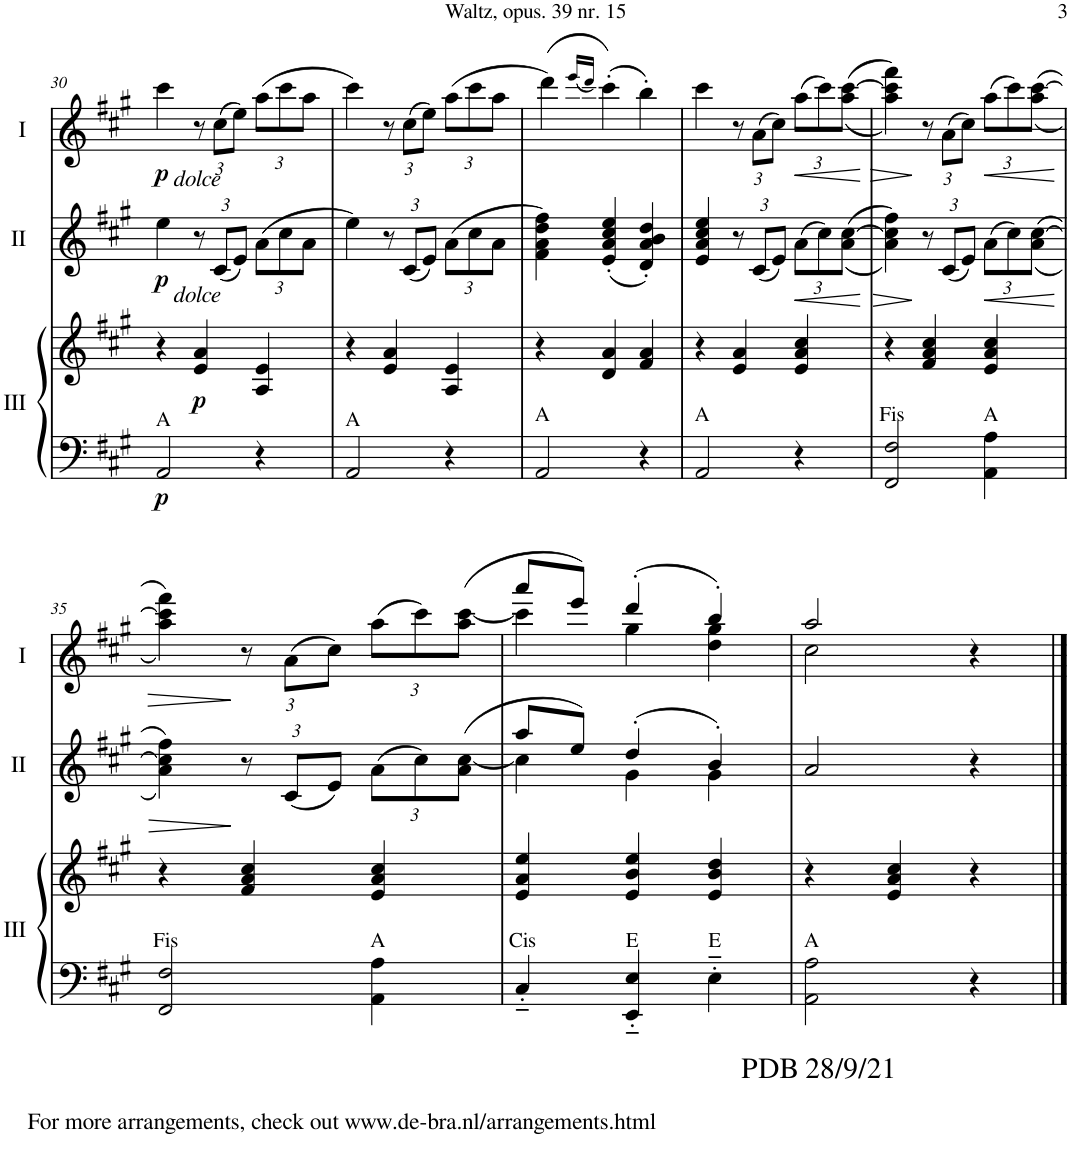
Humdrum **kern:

**kern	**text	**kern	**dynam	**kern	**dynam	**kern	**dynam
*part3	*part3	*part3	*part3	*part2	*part2	*part1	*part1
*staff4	*staff4	*staff3	*staff3/4	*staff2	*staff2	*staff1	*staff1
*I"Acc. 3	*	*	*	*I"Acc. 2	*	*I"Acc. 1	*
!!LO:PB:g=z
*clefF4	*	*clefG2	*	*clefG2	*	*clefG2	*
*Trd7c12	*	*Trd7c12	*	*	*	*	*
*k[f#c#g#]	*	*k[f#c#g#]	*	*k[f#c#g#]	*	*k[f#c#g#]	*
*M3/4	*	*M3/4	*	*M3/4	*	*M3/4	*
=30	=30	=30	=30	=30	=30	=30	=30
!	!	!	!	!	!	!LO:TX:b:i:t=dolce	!
!	!	!	!	!LO:TX:b:i:t=dolce	!	!	!
!	!LO:LY:a	!	!LO:DY:b=2	!	!LO:DY:b	!	!LO:DY:b
2AA/	A	4r	p	4ee\	p	4ccc#\	p
*	*	*	*	*Xbrackettup	*	*Xbrackettup	*
!	!	!	!LO:DY:b	!	!	!	!
.	.	4e/ 4a/	p	12r	.	12r	.
.	.	.	.	(12c#/L	.	(12cc#\L	.
.	.	.	.	12e/J)	.	12ee\J)	.
4r	.	4A/ 4e/	.	(12a\L	.	(12aa\L	.
.	.	.	.	12cc#\	.	12ccc#\	.
.	.	.	.	12a\J	.	12aa\J	.
=31	=31	=31	=31	=31	=31	=31	=31
!	!LO:LY:a	!	!	!	!	!	!
2AA/	A	4r	.	4ee\)	.	4ccc#\)	.
.	.	4e/ 4a/	.	12r	.	12r	.
.	.	.	.	(12c#/L	.	(12cc#\L	.
.	.	.	.	12e/J)	.	12ee\J)	.
4r	.	4A/ 4e/	.	(12a\L	.	(12aa\L	.
.	.	.	.	12cc#\	.	12ccc#\	.
.	.	.	.	12a\J	.	12aa\J	.
=32	=32	=32	=32	=32	=32	=32	=32
!	!LO:LY:a	!	!	!	!	!	!
2AA/	A	4r	.	4f#\ 4a\ 4dd\ 4ff#\)	.	(4ddd\)	.
.	.	.	.	.	.	(16qeee/LL	.
.	.	.	.	.	.	16qddd/JJ)	.
.	.	4d/ 4a/	.	(4e/' 4a/' 4cc#/' 4ee/'	.	(4ccc#'\)	.
4r	.	4f#/ 4a/	.	4d/' 4a/' 4b/' 4dd/')	.	4bb'\)	.
=33	=33	=33	=33	=33	=33	=33	=33
!	!LO:LY:a	!	!	!	!	!	!
2AA/	A	4r	.	4e/ 4a/ 4cc#/ 4ee/	.	4ccc#\	.
.	.	4e/ 4a/	.	12r	.	12r	.
.	.	.	.	(12c#/L	.	(12a\L	.
.	.	.	.	12e/J)	.	12cc#\J)	.
!	!	!	!	!	!LO:HP:b	!	!LO:HP:b
4r	.	4e/ 4a/ 4cc#/	.	(12a\L	<	(12aa\L	<
.	.	.	.	12cc#\)	.	12ccc#\)	.
.	.	.	.	(<(>12a\ [12cc#\J	.	(<(>12aa\ [12ccc#\J	.
.	.	.	.	.	[	.	[
=34	=34	=34	=34	=34	=34	=34	=34
!	!LO:LY:a	!	!	!	!LO:HP:b	!	!LO:HP:b
2FF#/ 2F#/	Fis	4r	.	4a\ 4cc#\] 4ff#\))	>	4aa\ 4ccc#\] 4fff#\))	>
.	.	4f#/ 4a/ 4cc#/	.	12r	]	12r	]
.	.	.	.	(12c#/L	.	(12a\L	.
.	.	.	.	12e/J)	.	12cc#\J)	.
!	!LO:LY:a	!	!	!	!LO:HP:b	!	!LO:HP:b
4AA\ 4A\	A	4e/ 4a/ 4cc#/	.	(12a\L	<	(12aa\L	<
.	.	.	.	12cc#\)	.	12ccc#\)	.
.	.	.	.	(<(>12a\ [12cc#\J	.	(<(>12aa\ [12ccc#\J	.
.	.	.	.	.	[	.	[
!!LO:LB:g=z
=35	=35	=35	=35	=35	=35	=35	=35
!	!LO:LY:a	!	!	!	!LO:HP:b	!	!LO:HP:b
2FF#/ 2F#/	Fis	4r	.	4a\ 4cc#\] 4ff#\))	>	4aa\ 4ccc#\] 4fff#\))	>
.	.	4f#/ 4a/ 4cc#/	.	12r	]	12r	]
.	.	.	.	(12c#/L	.	(12a\L	.
.	.	.	.	12e/J)	.	12cc#\J)	.
!	!LO:LY:a	!	!	!	!	!	!
4AA\ 4A\	A	4e/ 4a/ 4cc#/	.	(12a\L	.	(12aa\L	.
.	.	.	.	12cc#\)	.	12ccc#\)	.
.	.	.	.	(12a\ [12cc#\J	.	(12aa\ [12ccc#\J	.
=36	=36	=36	=36	=36	=36	=36	=36
!	!LO:LY:a	!	!	!	!	!	!
*	*	*	*	*^	*	*^	*
4C#'~/	Cis	4e/ 4a/ 4ee/	.	8aa/L	4cc#\]	.	8aaa/L	4ccc#\]	.
.	.	.	.	8ee/J)	.	.	8eee/J)	.	.
!	!LO:LY:a	!	!	!	!	!	!	!	!
4EE/'~ 4E/'~	E	4e/ 4b/ 4ee/	.	(4dd'/	4g#\	.	(4ddd'/	4gg#\	.
!	!LO:LY:a	!	!	!	!	!	!	!	!
4E'~\	E	4e/ 4b/ 4dd/	.	4b'/)	4g#\	.	4bb'/)	4dd\ 4gg#\	.
=37	=37	=37	=37	=37	=37	=37	=37	=37	=37
!	!	!	!	!	!	!	!LO:TX:b:t=PDB 28/9/21	!	!
!	!	!	!	!	!	!	!LO:TX:b:t=For more arrangements, check out www.de-bra.nl/arrangements.html	!	!
!	!LO:LY:a	!	!	!	!	!	!	!	!
*	*	*	*	*v	*v	*	*	*	*
2AA\ 2A\	A	4r	.	2a/	.	2aa/	2cc#\	.
.	.	4e/ 4a/ 4cc#/	.	.	.	.	.	.
4r	.	4r	.	4r	.	4r	4ryy	.
*	*	*	*	*	*	*v	*v	*
==	==	==	==	==	==	==	==
*-	*-	*-	*-	*-	*-	*-	*-
